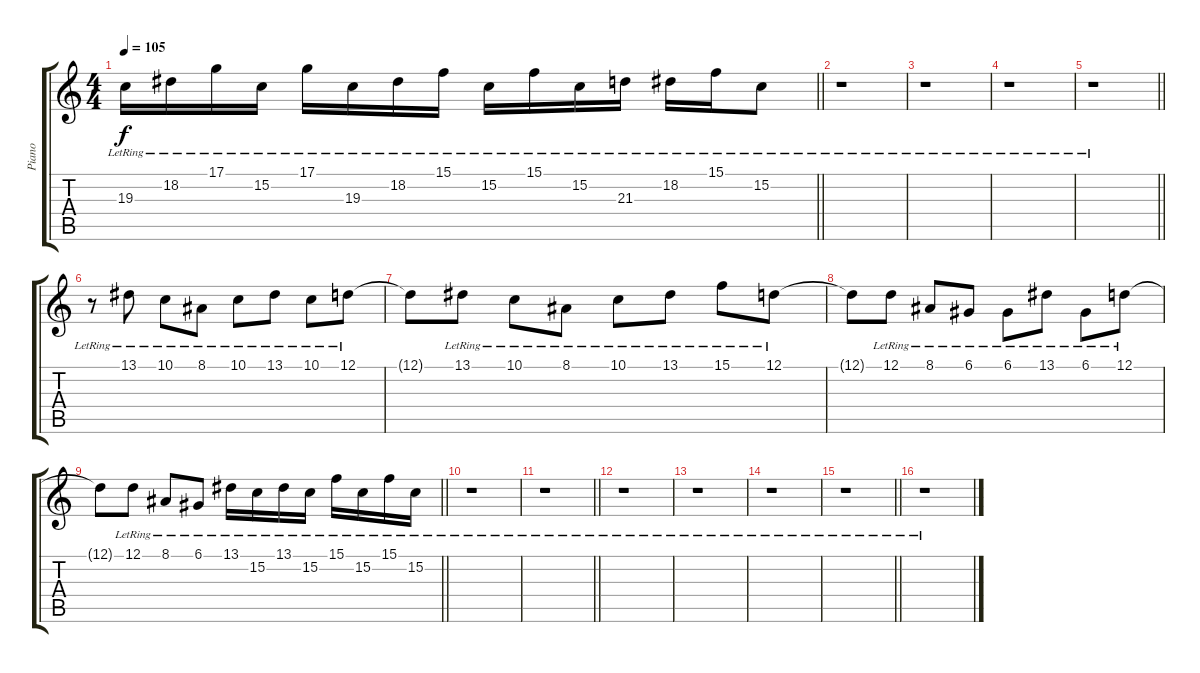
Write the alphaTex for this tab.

\track ("Piano" "Piano") {instrument electricgrandpiano}
\staff {score tabs}
\tuning (D4 A3 F3 C3 G2 C2) {hide}
\ts (4 4)
\section ("" "")
\tempo 105
\clef g2
\barLineRight lightlight
\ks c
19.3{lr}.16{dy f} 18.2{lr}.16 17.1{lr}.16 15.2{lr}.16 17.1{lr}.16 19.3{lr}.16 18.2{lr}.16 15.1{lr}.16 15.2{lr}.16 15.1{lr}.16 15.2{lr}.16 21.3{lr}.16 18.2{lr}.16 15.1{lr}.16 15.2{lr}.8 |
\section ("" "")
r.1 |
r.1 |
r.1 |
\barLineRight lightlight
r.1 |
\section ("" "")
r.8 13.1{lr}.8 10.1{lr}.8 8.1{lr}.8 10.1{lr}.8 13.1{lr}.8 10.1{lr}.8 12.1{lr}.8 |
12.1{t}.8 13.1{lr}.8 10.1{lr}.8 8.1{lr}.8 10.1{lr}.8 13.1{lr}.8 15.1{lr}.8 12.1{lr}.8 |
12.1{t}.8 12.1{lr}.8 8.1{lr}.8 6.1{lr}.8 6.1{lr}.8 13.1{lr}.8 6.1{lr}.8 12.1{lr}.8 |
\barLineRight lightlight
12.1{t}.8 12.1{lr}.8 8.1{lr}.8 6.1{lr}.8 13.1{lr}.16 15.2{lr}.16 13.1{lr}.16 15.2{lr}.16 15.1{lr}.16 15.2{lr}.16 15.1{lr}.16 15.2{lr}.16 |
\section ("" "")
r.1 |
\barLineRight lightlight
r.1 |
\section ("" "")
r.1 |
r.1 |
r.1 |
\barLineRight lightlight
r.1 |
\section ("" "")
r.1
